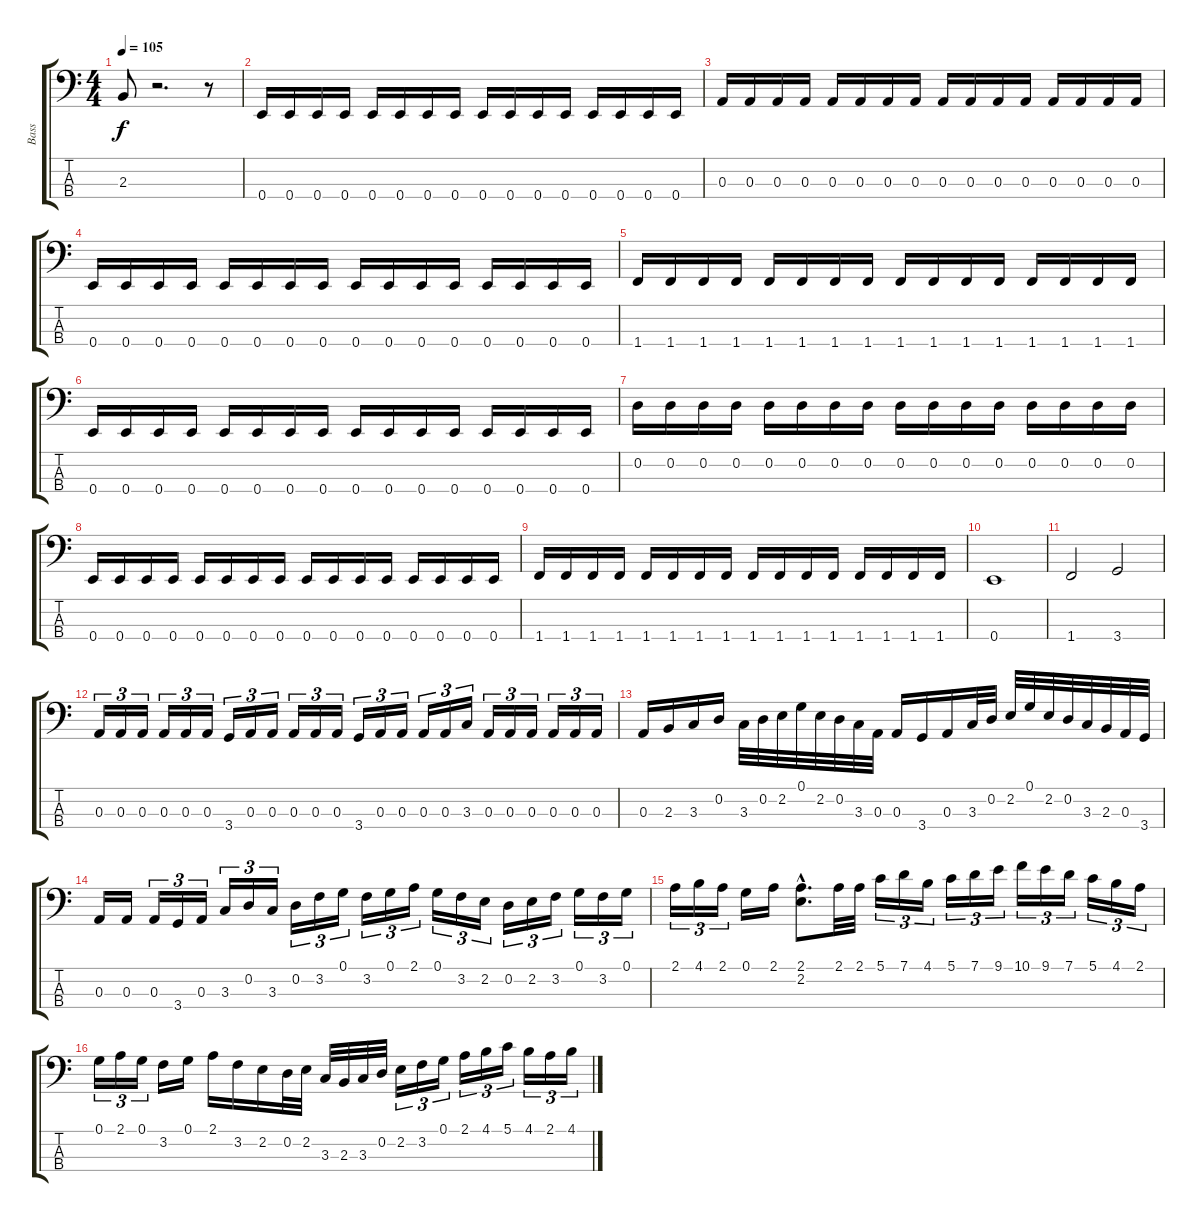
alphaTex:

\track ("Bass" "Bass") {instrument electricbassfinger}
\staff {score tabs}
\tuning (G2 D2 A1 E1) {hide}
\ts (4 4)
\tempo 105
\clef f4
\ks c
2.3.8{dy f} r.2{d} r.8 |
0.4.16{instrument electricbassfinger} 0.4.16 0.4.16 0.4.16 0.4.16 0.4.16 0.4.16 0.4.16 0.4.16 0.4.16 0.4.16 0.4.16 0.4.16 0.4.16 0.4.16 0.4.16 |
0.3.16 0.3.16 0.3.16 0.3.16 0.3.16 0.3.16 0.3.16 0.3.16 0.3.16 0.3.16 0.3.16 0.3.16 0.3.16 0.3.16 0.3.16 0.3.16 |
0.4.16{instrument electricbassfinger} 0.4.16 0.4.16 0.4.16 0.4.16 0.4.16 0.4.16 0.4.16 0.4.16 0.4.16 0.4.16 0.4.16 0.4.16 0.4.16 0.4.16 0.4.16 |
1.4.16 1.4.16 1.4.16 1.4.16 1.4.16 1.4.16 1.4.16 1.4.16 1.4.16 1.4.16 1.4.16 1.4.16 1.4.16 1.4.16 1.4.16 1.4.16 |
0.4.16{instrument electricbassfinger} 0.4.16 0.4.16 0.4.16 0.4.16 0.4.16 0.4.16 0.4.16 0.4.16 0.4.16 0.4.16 0.4.16 0.4.16 0.4.16 0.4.16 0.4.16 |
0.2.16 0.2.16 0.2.16 0.2.16 0.2.16 0.2.16 0.2.16 0.2.16 0.2.16 0.2.16 0.2.16 0.2.16 0.2.16 0.2.16 0.2.16 0.2.16 |
0.4.16{instrument electricbassfinger} 0.4.16 0.4.16 0.4.16 0.4.16 0.4.16 0.4.16 0.4.16 0.4.16 0.4.16 0.4.16 0.4.16 0.4.16 0.4.16 0.4.16 0.4.16 |
1.4.16 1.4.16 1.4.16 1.4.16 1.4.16 1.4.16 1.4.16 1.4.16 1.4.16 1.4.16 1.4.16 1.4.16 1.4.16 1.4.16 1.4.16 1.4.16 |
0.4.1 |
1.4.2 3.4.2 |
0.3.16{tu (3 2) volume 10} 0.3.16{tu (3 2)} 0.3.16{tu (3 2)} 0.3.16{tu (3 2)} 0.3.16{tu (3 2)} 0.3.16{tu (3 2)} 3.4.16{tu (3 2)} 0.3.16{tu (3 2)} 0.3.16{tu (3 2)} 0.3.16{tu (3 2)} 0.3.16{tu (3 2)} 0.3.16{tu (3 2)} 3.4.16{tu (3 2)} 0.3.16{tu (3 2)} 0.3.16{tu (3 2)} 0.3.16{tu (3 2)} 0.3.16{tu (3 2)} 3.3.16{tu (3 2)} 0.3.16{tu (3 2)} 0.3.16{tu (3 2)} 0.3.16{tu (3 2)} 0.3.16{tu (3 2)} 0.3.16{tu (3 2)} 0.3.16{tu (3 2)} |
0.3.16 2.3.16 3.3.16 0.2.16 3.3.32 0.2.32 2.2.32 0.1.32 2.2.32 0.2.32 3.3.32 0.3.32 0.3.16 3.4.16 0.3.16 3.3.32 0.2.32 2.2.32 0.1.32 2.2.32 0.2.32 3.3.32 2.3.32 0.3.32 3.4.32 |
0.3.16 0.3.16 0.3.16{tu (3 2)} 3.4.16{tu (3 2)} 0.3.16{tu (3 2)} 3.3.16{tu (3 2)} 0.2.16{tu (3 2)} 3.3.16{tu (3 2)} 0.2.16{tu (3 2)} 3.2.16{tu (3 2)} 0.1.16{tu (3 2)} 3.2.16{tu (3 2)} 0.1.16{tu (3 2)} 2.1.16{tu (3 2)} 0.1.16{tu (3 2)} 3.2.16{tu (3 2)} 2.2.16{tu (3 2)} 0.2.16{tu (3 2)} 2.2.16{tu (3 2)} 3.2.16{tu (3 2)} 0.1.16{tu (3 2)} 3.2.16{tu (3 2)} 0.1.16{tu (3 2)} |
2.1.16{tu (3 2)} 4.1.16{tu (3 2)} 2.1.16{tu (3 2)} 0.1.16 2.1.16 (2.1{hac} 2.2).8{d} 2.1.32 2.1.32 5.1.16{tu (3 2)} 7.1.16{tu (3 2)} 4.1.16{tu (3 2)} 5.1.16{tu (3 2)} 7.1.16{tu (3 2)} 9.1.16{tu (3 2)} 10.1.16{tu (3 2)} 9.1.16{tu (3 2)} 7.1.16{tu (3 2)} 5.1.16{tu (3 2)} 4.1.16{tu (3 2)} 2.1.16{tu (3 2)} |
0.1.16{tu (3 2)} 2.1.16{tu (3 2)} 0.1.16{tu (3 2)} 3.2.16 0.1.16 2.1.16 3.2.16 2.2.16 0.2.32 2.2.32 3.3.32 2.3.32 3.3.32 0.2.32 2.2.16{tu (3 2)} 3.2.16{tu (3 2)} 0.1.16{tu (3 2)} 2.1.16{tu (3 2)} 4.1.16{tu (3 2)} 5.1.16{tu (3 2)} 4.1.16{tu (3 2)} 2.1.16{tu (3 2)} 4.1.16{tu (3 2)}
